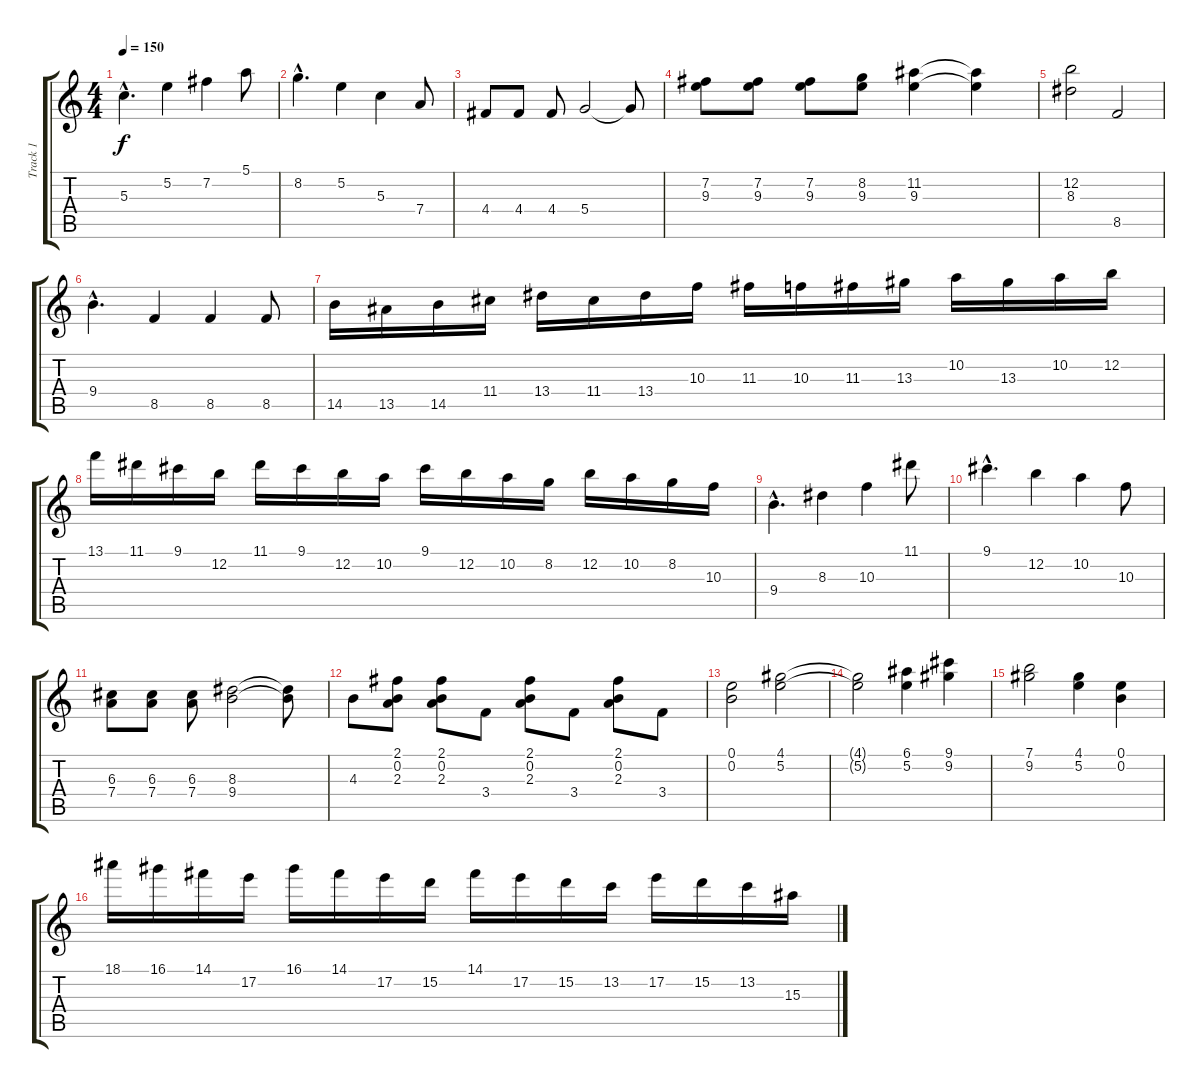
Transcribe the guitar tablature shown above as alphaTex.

\track ("Track 1" "Track 1") {instrument acousticguitarnylon}
\staff {score tabs}
\tuning (E4 B3 G3 D3 A2 E2) {hide}
\ts (4 4)
\tempo 150
\clef g2
\ks c
5.3{hac}.4{d dy f instrument acousticguitarnylon} 5.2.4 7.2.4 5.1.8 |
8.2{hac}.4{d} 5.2.4 5.3.4 7.4.8 |
4.4.8 4.4.8 4.4.8 5.4.2 5.4{t}.8 |
(7.2 9.3).8 (7.2 9.3).8 (7.2 9.3).8 (8.2 9.3).8 (11.2 9.3).4 (11.2{t} 9.3{t}).4 |
(12.2 8.3).2 8.5.2 |
9.4{hac}.4{d} 8.5.4 8.5.4 8.5.8 |
14.5.16 13.5.16 14.5.16 11.4.16 13.4.16 11.4.16 13.4.16 10.3.16 11.3.16 10.3.16 11.3.16 13.3.16 10.2.16 13.3.16 10.2.16 12.2.16 |
13.1.16 11.1.16 9.1.16 12.2.16 11.1.16 9.1.16 12.2.16 10.2.16 9.1.16 12.2.16 10.2.16 8.2.16 12.2.16 10.2.16 8.2.16 10.3.16 |
9.4{hac}.4{d} 8.3.4 10.3.4 11.1.8 |
9.1{hac}.4{d} 12.2.4 10.2.4 10.3.8 |
(6.3 7.4).8 (6.3 7.4).8 (6.3 7.4).8 (8.3 9.4).2 (8.3{t} 9.4{t}).8 |
4.3.8 (2.1 0.2 2.3).8 (2.1 0.2 2.3).8 3.4.8 (2.1 0.2 2.3).8 3.4.8 (2.1 0.2 2.3).8 3.4.8 |
(0.1 0.2).2 (4.1 5.2).2 |
(4.1{t} 5.2{t}).2 (6.1 5.2).4 (9.1 9.2).4 |
(7.1 9.2).2 (4.1 5.2).4 (0.1 0.2).4 |
18.1.16 16.1.16 14.1.16 17.2.16 16.1.16 14.1.16 17.2.16 15.2.16 14.1.16 17.2.16 15.2.16 13.2.16 17.2.16 15.2.16 13.2.16 15.3.16
